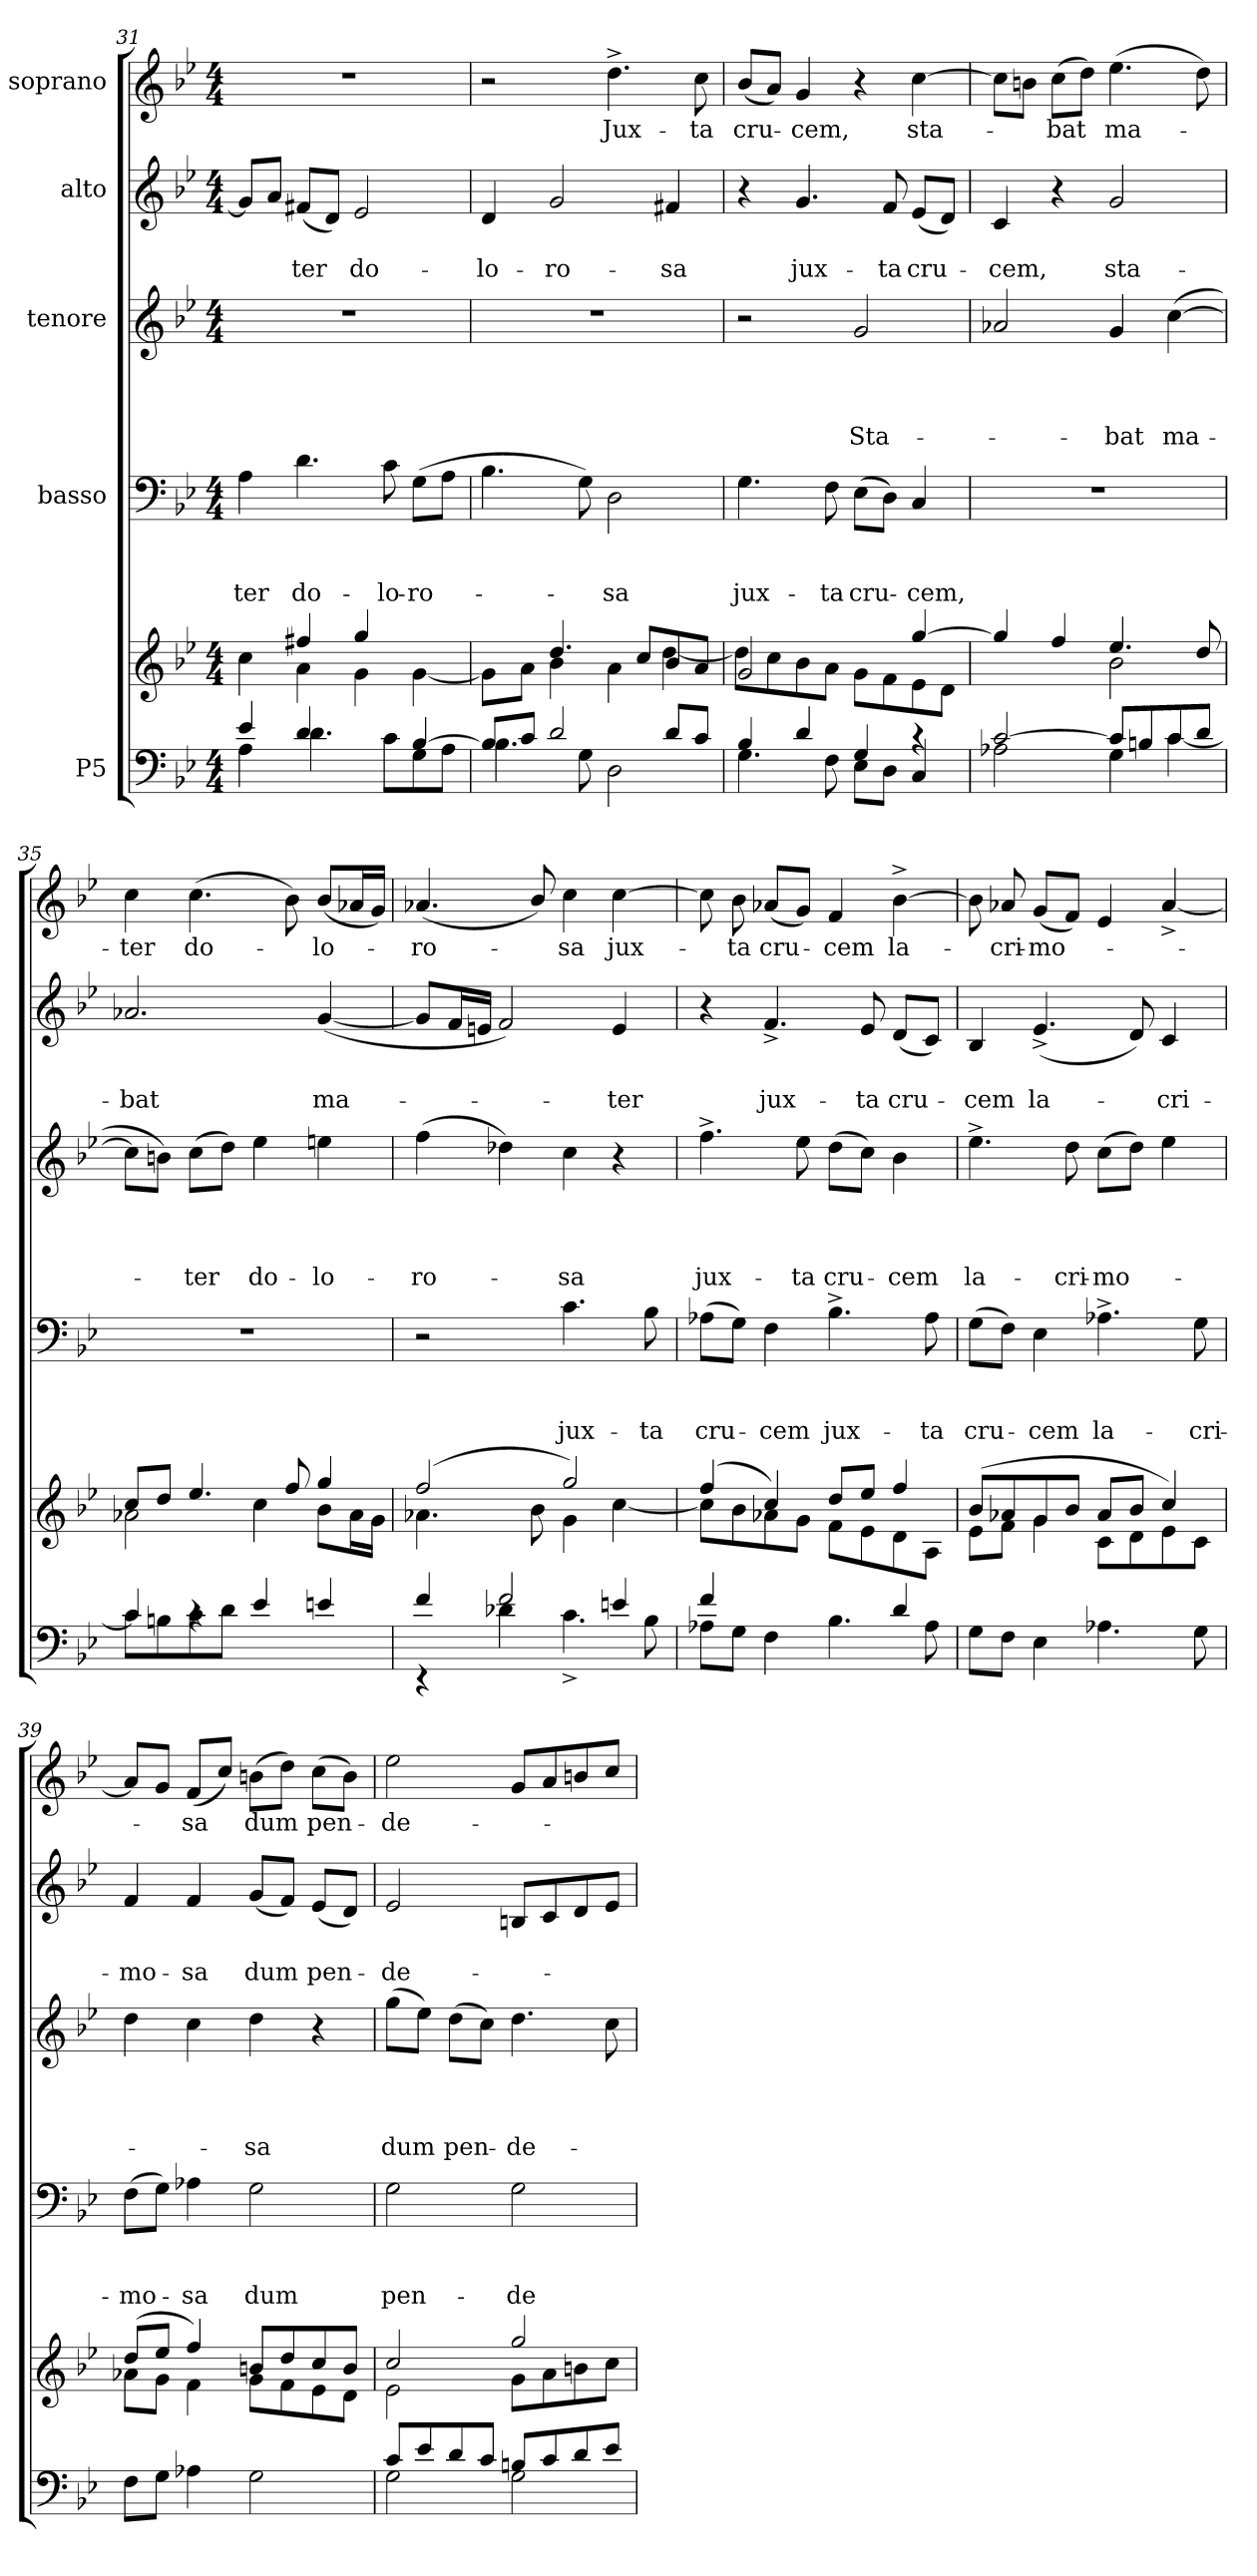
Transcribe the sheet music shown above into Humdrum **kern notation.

**kern	**kern	**kern	**text	**text	**text	**kern	**text	**text	**text	**text	**kern	**text	**text	**kern	**text
*part5	*part5	*part4	*part4	*part4	*part4	*part3	*part3	*part3	*part3	*part3	*part2	*part2	*part2	*part1	*part1
*staff6	*staff5	*staff4	*staff4	*staff4	*staff4	*staff3	*staff3	*staff3	*staff3	*staff3	*staff2	*staff2	*staff2	*staff1	*staff1
*I"P5	*	*I"basso	*	*	*	*I"tenore	*	*	*	*	*I"alto	*	*	*I"soprano	*
!!LO:LB:g=z
*clefF4	*clefG2	*clefF4	*	*	*	*clefG2	*	*	*	*	*clefG2	*	*	*clefG2	*
*	*	*	*	*	*	*ITrd7c12	*	*	*	*	*	*	*	*	*
*k[b-e-]	*k[b-e-]	*k[b-e-]	*	*	*	*k[b-e-]	*	*	*	*	*k[b-e-]	*	*	*k[b-e-]	*
*B-:	*B-:	*B-:	*	*	*	*B-:	*	*	*	*	*B-:	*	*	*B-:	*
*M4/4	*M4/4	*M4/4	*	*	*	*M4/4	*	*	*	*	*M4/4	*	*	*M4/4	*
=31	=31	=31	=31	=31	=31	=31	=31	=31	=31	=31	=31	=31	=31	=31	=31
*^	*^	*	*	*	*	*	*	*	*	*	*	*	*	*	*
*	*	*	*^	*	*	*	*	*	*	*	*	*	*	*	*	*	*
!	!	!	!	!	!	!	!	!LO:LY:b	!	!	!	!	!	!	!	!	!	!
4e-/	4A\	4ryy	4cc\	1ryy	4A\	.	.	-ter	1r	.	.	.	.	8g/L]	.	.	1r	.
.	.	.	.	.	.	.	.	.	.	.	.	.	.	8a/J	.	.	.	.
!	!	!	!	!	!	!	!	!LO:LY:b	!	!	!	!	!	!	!	!LO:LY:b	!	!
4d/	4.d\	4ff#X/	4a\	.	4.d\	.	.	do-	.	.	.	.	.	(<8f#X/L	.	-ter	.	.
.	.	.	.	.	.	.	.	.	.	.	.	.	.	8d/J)	.	.	.	.
!	!	!	!	!	!	!	!	!	!	!	!	!	!	!	!	!LO:LY:b	!	!
4ryy	.	4gg/	4g\	.	.	.	.	.	.	.	.	.	.	2e-/	.	do-	.	.
!	!	!	!	!	!	!	!	!LO:LY:b	!	!	!	!	!	!	!	!	!	!
.	8c\L	.	.	.	8c\	.	.	-lo-	.	.	.	.	.	.	.	.	.	.
!	!	!	!	!	!	!	!	!LO:LY:b	!	!	!	!	!	!	!	!	!	!
[>4B-/	8G\	4ryy	[<4g\	.	(>8G\L	.	.	-ro-	.	.	.	.	.	.	.	.	.	.
.	8A\J	.	.	.	8A\J	.	.	.	.	.	.	.	.	.	.	.	.	.
=32	=32	=32	=32	=32	=32	=32	=32	=32	=32	=32	=32	=32	=32	=32	=32	=32	=32	=32
!	!	!	!	!	!	!	!	!	!	!	!	!	!	!	!	!LO:LY:b	!	!
8B-/L]	4.B-\	4ryy	8g\L]	1ryy	4.B-\	.	.	.	1r	.	.	.	.	4d/	.	-lo-	2r	.
8c/J	.	.	8a\J	.	.	.	.	.	.	.	.	.	.	.	.	.	.	.
!	!	!	!	!	!	!	!	!	!	!	!	!	!	!	!	!LO:LY:b	!	!
2d/	.	4.dd/	4b-\	.	.	.	.	.	.	.	.	.	.	2g/	.	-ro-	.	.
.	8G\	.	.	.	8G\)	.	.	.	.	.	.	.	.	.	.	.	.	.
!	!	!	!	!	!	!	!	!LO:LY:b	!	!	!	!	!	!	!	!	!	!LO:LY:b
.	2D\	.	4a\	.	2D\	.	.	-sa	.	.	.	.	.	.	.	.	4.dd^>\	Jux-
.	.	8cc/L	.	.	.	.	.	.	.	.	.	.	.	.	.	.	.	.
!	!	!	!	!	!	!	!	!	!	!	!	!	!	!	!	!LO:LY:b	!	!
8d/L	.	8b-/	[<4dd\	.	.	.	.	.	.	.	.	.	.	4f#X/	.	-sa	.	.
!	!	!	!	!	!	!	!	!	!	!	!	!	!	!	!	!	!	!LO:LY:b
8c/J	.	8a/J	.	.	.	.	.	.	.	.	.	.	.	.	.	.	8cc\	-ta
=33	=33	=33	=33	=33	=33	=33	=33	=33	=33	=33	=33	=33	=33	=33	=33	=33	=33	=33
!	!	!	!	!	!	!	!	!LO:LY:b	!	!	!	!	!	!	!	!	!	!LO:LY:b
4B-/	4.G\	2g/	8dd\L]	1ryy	4.G\	.	.	jux-	2r	.	.	.	.	4r	.	.	(<8b-/L	cru-
.	.	.	8cc\	.	.	.	.	.	.	.	.	.	.	.	.	.	8a/J)	.
!	!	!	!	!	!	!	!	!	!	!	!	!	!	!	!	!LO:LY:b	!	!LO:LY:b
4d/	.	.	8b-\	.	.	.	.	.	.	.	.	.	.	4.g/	.	jux-	4g/	-cem,
!	!	!	!	!	!	!	!	!LO:LY:b	!	!	!	!	!	!	!	!	!	!
.	8F\	.	8a\J	.	8F\	.	.	-ta	.	.	.	.	.	.	.	.	.	.
!	!	!	!	!	!	!	!	!LO:LY:b	!	!	!	!	!LO:LY:b	!	!	!	!	!
4G/	8E-\L	4ryy	8g\L	.	(>8E-\L	.	.	cru-	2G/	.	.	.	Sta-	.	.	.	4r	.
!	!	!	!	!	!	!	!	!	!	!	!	!	!	!	!	!LO:LY:b	!	!
.	8D\J	.	8f\	.	8D\J)	.	.	.	.	.	.	.	.	8f/	.	-ta	.	.
!	!	!	!	!	!	!	!	!LO:LY:b	!	!	!	!	!	!	!	!LO:LY:b	!	!LO:LY:b
4rc	4C/	[>4gg/	8e-\	.	4C/	.	.	-cem,	.	.	.	.	.	(<8e-/L	.	cru-	[>4cc\	sta-
.	.	.	8d\J	.	.	.	.	.	.	.	.	.	.	8d/J)	.	.	.	.
=34	=34	=34	=34	=34	=34	=34	=34	=34	=34	=34	=34	=34	=34	=34	=34	=34	=34	=34
!	!	!	!	!	!	!	!	!	!	!	!	!	!	!	!	!LO:LY:b	!	!
[>2c/	2A-X\	4gg/]	2ryy	1ryy	1r	.	.	.	2A-X/	.	.	.	.	4c/	.	-cem,	8cc\L]	.
.	.	.	.	.	.	.	.	.	.	.	.	.	.	.	.	.	8bn\J	.
!	!	!	!	!	!	!	!	!	!	!	!	!	!	!	!	!	!	!LO:LY:b
.	.	4ff/	.	.	.	.	.	.	.	.	.	.	.	4r	.	.	(>8cc\L	-bat
.	.	.	.	.	.	.	.	.	.	.	.	.	.	.	.	.	8dd\J)	.
!	!	!	!	!	!	!	!	!	!	!	!	!	!LO:LY:b	!	!	!LO:LY:b	!	!LO:LY:b
8c/L]	4G\	4.ee-/	2b-\	.	.	.	.	.	4G/	.	.	.	-bat	2g/	.	sta-	(>4.ee-\	ma-
8Bn/	.	.	.	.	.	.	.	.	.	.	.	.	.	.	.	.	.	.
!	!	!	!	!	!	!	!	!	!	!	!	!	!LO:LY:b	!	!	!	!	!
8c/	[<4c\	.	.	.	.	.	.	.	(>[>4c\	.	.	.	ma-	.	.	.	.	.
8d/J	.	8dd/	.	.	.	.	.	.	.	.	.	.	.	.	.	.	8dd\)	.
=35	=35	=35	=35	=35	=35	=35	=35	=35	=35	=35	=35	=35	=35	=35	=35	=35	=35	=35
!	!	!	!	!	!	!	!	!	!	!	!	!	!	!	!	!LO:LY:b	!	!LO:LY:b
4c/	8c\L]	8cc/L	2a-X\	1ryy	1r	.	.	.	8c\L]	.	.	.	.	2.a-X/	.	-bat	4cc\	-ter
.	8Bn\	8dd/J	.	.	.	.	.	.	8Bn\J)	.	.	.	.	.	.	.	.	.
!	!	!	!	!	!	!	!	!	!	!	!	!	!LO:LY:b	!	!	!	!	!LO:LY:b
4rc	8c\	4.ee-/	.	.	.	.	.	.	(>8c\L	.	.	.	-ter	.	.	.	(>4.cc\	do-
.	8d\J	.	.	.	.	.	.	.	8d\J)	.	.	.	.	.	.	.	.	.
!	!	!	!	!	!	!	!	!	!	!	!	!	!LO:LY:b	!	!	!	!	!
4e-/	2ryy	.	4cc\	.	.	.	.	.	4e-\	.	.	.	do-	.	.	.	.	.
.	.	8ff/	.	.	.	.	.	.	.	.	.	.	.	.	.	.	8b-\)	.
!	!	!	!	!	!	!	!	!	!	!	!	!	!LO:LY:b	!	!	!LO:LY:b	!	!LO:LY:b
4en/	.	4gg/	8b-\L	.	.	.	.	.	4en\	.	.	.	-lo-	(<[<4g/	.	ma-	(<8b-/L	-lo-
.	.	.	16a-\L	.	.	.	.	.	.	.	.	.	.	.	.	.	16a-X/L	.
.	.	.	16g\JJ	.	.	.	.	.	.	.	.	.	.	.	.	.	16g/JJ)	.
!!LO:PB:g=z
=36	=36	=36	=36	=36	=36	=36	=36	=36	=36	=36	=36	=36	=36	=36	=36	=36	=36	=36
!	!	!	!	!	!	!	!	!	!	!	!	!	!LO:LY:b	!	!	!	!	!LO:LY:b
4f/	4rEE	(>2ff/	4.a-X\	1ryy	2r	.	.	.	(>4f\	.	.	.	-ro-	8g/L]	.	.	(<4.a-X/	-ro-
.	.	.	.	.	.	.	.	.	.	.	.	.	.	16f/L	.	.	.	.
.	.	.	.	.	.	.	.	.	.	.	.	.	.	16en/JJ	.	.	.	.
2f/	4d-X\	.	.	.	.	.	.	.	4d-X\)	.	.	.	.	2f/)	.	.	.	.
.	.	.	8b-\	.	.	.	.	.	.	.	.	.	.	.	.	.	8b-/)	.
!	!	!	!	!	!	!	!	!LO:LY:b	!	!	!	!	!LO:LY:b	!	!	!	!	!LO:LY:b
.	4.c^<\	2gg/)	4g\	.	4.c\	.	.	jux-	4c\	.	.	.	-sa	.	.	.	4cc\	-sa
!	!	!	!	!	!	!	!	!	!	!	!	!	!	!	!	!LO:LY:b	!	!LO:LY:b
4en/	.	.	[<4cc\	.	.	.	.	.	4r	.	.	.	.	4e/	.	-ter	[>4cc\	jux-
!	!	!	!	!	!	!	!	!LO:LY:b	!	!	!	!	!	!	!	!	!	!
.	8B-\	.	.	.	8B-\	.	.	-ta	.	.	.	.	.	.	.	.	.	.
=37	=37	=37	=37	=37	=37	=37	=37	=37	=37	=37	=37	=37	=37	=37	=37	=37	=37	=37
!	!	!	!	!	!	!	!	!LO:LY:b	!	!	!	!	!LO:LY:b	!	!	!	!	!
4f/	8A-X\L	(>4ff/	8cc\L]	1ryy	(>8A-X\L	.	.	cru-	4.f^>\	.	.	.	jux-	4r	.	.	8cc\]	.
!	!	!	!	!	!	!	!	!	!	!	!	!	!	!	!	!	!	!LO:LY:b
.	8G\J	.	8b-\	.	8G\J)	.	.	.	.	.	.	.	.	.	.	.	8b-\	-ta
!	!	!	!	!	!	!	!	!LO:LY:b	!	!	!	!	!	!	!	!LO:LY:b	!	!LO:LY:b
2ryy	4F\	4cc/)	8a-X\	.	4F\	.	.	-cem	.	.	.	.	.	4.f^</	.	jux-	(<8a-X/L	cru-
!	!	!	!	!	!	!	!	!	!	!	!	!	!LO:LY:b	!	!	!	!	!
.	.	.	8g\J	.	.	.	.	.	8e-\	.	.	.	-ta	.	.	.	8g/J)	.
!	!	!	!	!	!	!	!	!LO:LY:b	!	!	!	!	!LO:LY:b	!	!	!	!	!LO:LY:b
.	4.B-\	8dd/L	8f\L	.	4.B-^>\	.	.	jux-	(>8d\L	.	.	.	cru-	.	.	.	4f/	-cem
!	!	!	!	!	!	!	!	!	!	!	!	!	!	!	!	!LO:LY:b	!	!
.	.	8ee-/J	8e-\	.	.	.	.	.	8c\J)	.	.	.	.	8e-/	.	-ta	.	.
!	!	!	!	!	!	!	!	!	!	!	!	!	!LO:LY:b	!	!	!LO:LY:b	!	!LO:LY:b
4d/	.	4ff/	8d\	.	.	.	.	.	4B-\	.	.	.	-cem	(<8d/L	.	cru-	[>4b-^>\	la-
!	!	!	!	!	!	!	!	!LO:LY:b	!	!	!	!	!	!	!	!	!	!
.	8A-\	.	8A\J	.	8A-\	.	.	-ta	.	.	.	.	.	8c/J)	.	.	.	.
=38	=38	=38	=38	=38	=38	=38	=38	=38	=38	=38	=38	=38	=38	=38	=38	=38	=38	=38
!	!	!	!	!	!	!	!	!LO:LY:b	!	!	!	!	!LO:LY:b	!	!	!LO:LY:b	!	!
1ryy	8G\L	(>8b-/L	8e-\L	1ryy	(>8G\L	.	.	cru-	4.e-^>\	.	.	.	la-	4B-/	.	-cem	8b-\]	.
!	!	!	!	!	!	!	!	!	!	!	!	!	!	!	!	!	!	!LO:LY:b
.	8F\J	8a-X/	8f\J	.	8F\J)	.	.	.	.	.	.	.	.	.	.	.	8a-X/	-cri-
!	!	!	!	!	!	!	!	!LO:LY:b	!	!	!	!	!	!	!	!LO:LY:b	!	!LO:LY:b
.	4E-\	8g/	4g\	.	4E-\	.	.	-cem	.	.	.	.	.	(<4.e-^</	.	la-	(<8g/L	-mo-
!	!	!	!	!	!	!	!	!	!	!	!	!	!LO:LY:b	!	!	!	!	!
.	.	8b-/J	.	.	.	.	.	.	8d\	.	.	.	-cri-	.	.	.	8f/J)	.
!	!	!	!	!	!	!	!	!LO:LY:b	!	!	!	!	!LO:LY:b	!	!	!	!	!
.	4.A-X\	8a-/L	8c\L	.	4.A-X^>\	.	.	la-	(>8c\L	.	.	.	-mo-	.	.	.	4e-/	.
.	.	8b-/J	8d\	.	.	.	.	.	8d\J)	.	.	.	.	8d/)	.	.	.	.
!	!	!	!	!	!	!	!	!	!	!	!	!	!	!	!	!LO:LY:b	!	!
.	.	4cc/)	8e-\	.	.	.	.	.	4e-\	.	.	.	.	4c/	.	-cri-	[<4a-^</	.
!	!	!	!	!	!	!	!	!LO:LY:b	!	!	!	!	!	!	!	!	!	!
.	8G\	.	8c\J	.	8G\	.	.	-cri-	.	.	.	.	.	.	.	.	.	.
=39	=39	=39	=39	=39	=39	=39	=39	=39	=39	=39	=39	=39	=39	=39	=39	=39	=39	=39
!	!	!	!	!	!	!	!	!LO:LY:b	!	!	!	!	!	!	!	!LO:LY:b	!	!
1ryy	8F\L	(>8dd/L	8a-X\L	1ryy	(>8F\L	.	.	-mo-	4d\	.	.	.	.	4f/	.	-mo-	8a-/L]	.
.	8G\J	8ee-/J	8g\J	.	8G\J)	.	.	.	.	.	.	.	.	.	.	.	8g/J	.
!	!	!	!	!	!	!	!	!LO:LY:b	!	!	!	!	!	!	!	!LO:LY:b	!	!LO:LY:b
.	4A-X\	4ff/)	4f\	.	4A-X\	.	.	-sa	4c\	.	.	.	.	4f/	.	-sa	(<8f/L	-sa
.	.	.	.	.	.	.	.	.	.	.	.	.	.	.	.	.	8cc/J)	.
!	!	!	!	!	!	!	!	!LO:LY:b	!	!	!	!	!LO:LY:b	!	!	!LO:LY:b	!	!LO:LY:b
.	2G\	8bn/L	8g\L	.	2G\	.	.	dum	4d\	.	.	.	-sa	(<8g/L	.	dum	(>8bn\L	dum
.	.	8dd/	8f\	.	.	.	.	.	.	.	.	.	.	8f/J)	.	.	8dd\J)	.
!	!	!	!	!	!	!	!	!	!	!	!	!	!	!	!	!LO:LY:b	!	!LO:LY:b
.	.	8cc/	8e-\	.	.	.	.	.	4r	.	.	.	.	(<8e-/L	.	pen-	(>8cc\L	pen-
.	.	8b/J	8d\J	.	.	.	.	.	.	.	.	.	.	8d/J)	.	.	8b\J)	.
=40	=40	=40	=40	=40	=40	=40	=40	=40	=40	=40	=40	=40	=40	=40	=40	=40	=40	=40
!	!	!	!	!	!	!	!	!LO:LY:b	!	!	!	!	!LO:LY:b	!	!	!LO:LY:b	!	!LO:LY:b
8c/L	2G\	2cc/	2e-\	1ryy	2G\	.	.	pen-	(>8g\L	.	.	.	dum	2e-/	.	-de-	2ee-\	-de-
8e-/	.	.	.	.	.	.	.	.	8e-\J)	.	.	.	.	.	.	.	.	.
!	!	!	!	!	!	!	!	!	!	!	!	!	!LO:LY:b	!	!	!	!	!
8d/	.	.	.	.	.	.	.	.	(>8d\L	.	.	.	pen-	.	.	.	.	.
8c/J	.	.	.	.	.	.	.	.	8c\J)	.	.	.	.	.	.	.	.	.
!	!	!	!	!	!	!	!	!LO:LY:b	!	!	!	!	!LO:LY:b	!	!	!	!	!
8Bn/L	2G\	2gg/	8g\L	.	2G\	.	.	-de-	4.d\	.	.	.	-de-	8Bn/L	.	.	8g/L	.
8c/	.	.	8a\	.	.	.	.	.	.	.	.	.	.	8c/	.	.	8a/	.
8d/	.	.	8bn\	.	.	.	.	.	.	.	.	.	.	8d/	.	.	8bn/	.
8e-/J	.	.	8cc\J	.	.	.	.	.	8c\	.	.	.	.	8e-/J	.	.	8cc/J	.
*v	*v	*	*	*	*	*	*	*	*	*	*	*	*	*	*	*	*	*
*	*v	*v	*v	*	*	*	*	*	*	*	*	*	*	*	*	*	*
=	=	=	=	=	=	=	=	=	=	=	=	=	=	=	=
*-	*-	*-	*-	*-	*-	*-	*-	*-	*-	*-	*-	*-	*-	*-	*-
